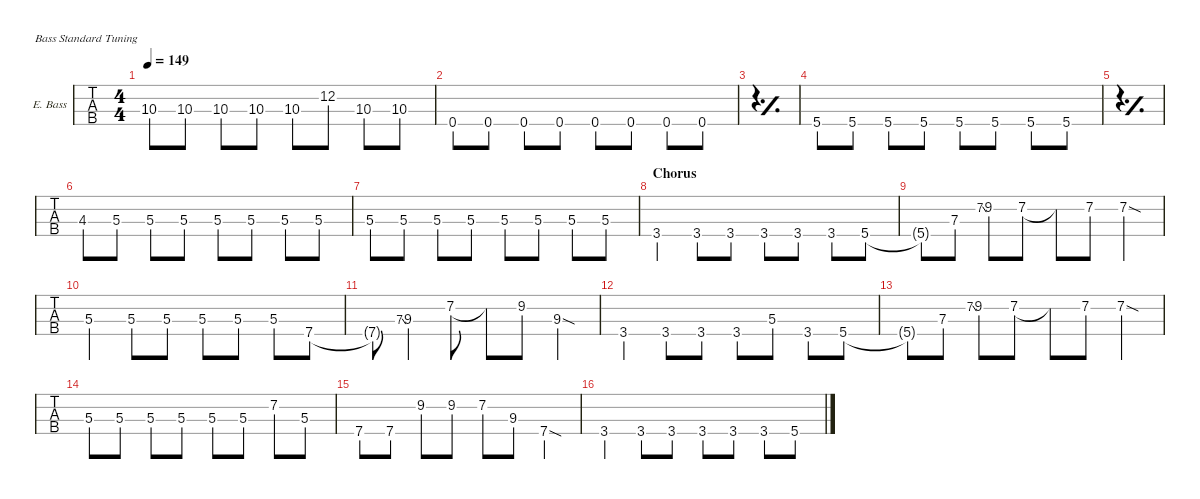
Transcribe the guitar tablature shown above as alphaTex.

\defaultSystemsLayout 4
\hideDynamics
\bracketExtendMode nobrackets
\firstSystemTrackNameOrientation horizontal
\track ("Ele. Bass" "E. Bass") {defaultSystemsLayout 4 instrument electricbassfinger}
\staff {tabs}
\tuning (G2 D2 A1 E1)
\ts (4 4)
\tempo 149
\clef f4
\scale
0.23625
\ks d
10.3{acc forcenatural}.8{dy f beam Down} 10.3{acc forcenatural}.8{beam Down} 10.3{acc forcenatural}.8{beam Down} 10.3{acc forcenatural}.8{beam Down} 10.3{acc forcenatural}.8{beam Down} 12.2{acc forcenatural}.8{beam Down} 10.3{acc forcenatural}.8{beam Down} 10.3{acc forcenatural}.8{beam Down} |
\scale
0.291251 0.4{acc forcenatural}.8{beam Up} 0.4{acc forcenatural}.8{beam Up} 0.4{acc forcenatural}.8{beam Up} 0.4{acc forcenatural}.8{beam Up} 0.4{acc forcenatural}.8{beam Up} 0.4{acc forcenatural}.8{beam Up} 0.4{acc forcenatural}.8{beam Up} 0.4{acc forcenatural}.8{beam Up} |
\simile simple
\scale
0.236251 |
\simile none
\scale
0.236248 5.4{acc forcenatural}.8{beam Up} 5.4{acc forcenatural}.8{beam Up} 5.4{acc forcenatural}.8{beam Up} 5.4{acc forcenatural}.8{beam Up} 5.4{acc forcenatural}.8{beam Up} 5.4{acc forcenatural}.8{beam Up} 5.4{acc forcenatural}.8{beam Up} 5.4{acc forcenatural}.8{beam Up} |
\simile simple
\scale
0.23625 |
\simile none
\scale
0.527502 4.3{acc #}.8{beam Up} 5.3{acc forcenatural}.8{beam Up} 5.3{acc forcenatural}.8{beam Up} 5.3{acc forcenatural}.8{beam Up} 5.3{acc forcenatural}.8{beam Up} 5.3{acc forcenatural}.8{beam Up} 5.3{acc forcenatural}.8{beam Up} 5.3{acc forcenatural}.8{beam Up} |
\scale
0.472498 5.3{acc forcenatural}.8{beam Up} 5.3{acc forcenatural}.8{beam Up} 5.3{acc forcenatural}.8{beam Up} 5.3{acc forcenatural}.8{beam Up} 5.3{acc forcenatural}.8{beam Up} 5.3{acc forcenatural}.8{beam Up} 5.3{acc forcenatural}.8{beam Up} 5.3{acc forcenatural}.8{beam Up} |
\section ("" "Chorus")
\scale
0.29125 3.4{acc forcenatural}.4{beam Up} 3.4{acc forcenatural}.8{beam Up} 3.4{acc forcenatural}.8{beam Up} 3.4{acc forcenatural}.8{beam Up} 3.4{acc forcenatural}.8{beam Up} 3.4{acc forcenatural}.8{beam Up} 5.4{acc forcenatural}.8{beam Up} |
\scale
0.23625 5.4{t acc forcenatural}.8{beam Down} 7.3{acc forcenatural}.8{beam Down} 7.2{ss acc forcenatural}.8{gr beam Up} 9.2{acc forcenatural}.8{beam Down} 7.2{acc forcenatural}.8{beam Down} 7.2{t acc forcenatural}.8{beam Down} 7.2{acc forcenatural}.8{beam Down} 7.2{sod acc forcenatural}.4{beam Down} |
\scale
0.23625 5.3{acc forcenatural}.4{beam Down} 5.3{acc forcenatural}.8{beam Up} 5.3{acc forcenatural}.8{beam Up} 5.3{acc forcenatural}.8{beam Up} 5.3{acc forcenatural}.8{beam Up} 5.3{acc forcenatural}.8{beam Up} 7.4{acc forcenatural}.8{beam Up} |
\scale
0.23625 7.4{t acc forcenatural}.8{beam Up} 7.3{ss acc forcenatural}.8{gr beam Up} 9.3{acc #}.4{beam Down} 7.2{acc forcenatural}.8{beam Down} 7.2{t acc forcenatural}.8{beam Down} 9.2{acc forcenatural}.8{beam Down} 9.3{sod acc #}.4{beam Down} |
\scale
0.291251 3.4{acc forcenatural}.4{beam Up} 3.4{acc forcenatural}.8{beam Up} 3.4{acc forcenatural}.8{beam Up} 3.4{acc forcenatural}.8{beam Up} 5.3{acc forcenatural}.8{beam Up} 3.4{acc forcenatural}.8{beam Up} 5.4{acc forcenatural}.8{beam Up} |
\scale
0.23625 5.4{t acc forcenatural}.8{beam Down} 7.3{acc forcenatural}.8{beam Down} 7.2{ss acc forcenatural}.8{gr beam Up} 9.2{acc forcenatural}.8{beam Down} 7.2{acc forcenatural}.8{beam Down} 7.2{t acc forcenatural}.8{beam Down} 7.2{acc forcenatural}.8{beam Down} 7.2{sod acc forcenatural}.4{beam Down} |
\scale
0.23625 5.3{acc forcenatural}.8{beam Up} 5.3{acc forcenatural}.8{beam Up} 5.3{acc forcenatural}.8{beam Up} 5.3{acc forcenatural}.8{beam Up} 5.3{acc forcenatural}.8{beam Down} 5.3{acc forcenatural}.8{beam Down} 7.2{acc forcenatural}.8{beam Down} 5.3{acc forcenatural}.8{beam Down} |
\scale
0.23625 7.4{acc forcenatural}.8{beam Down} 7.4{acc forcenatural}.8{beam Down} 9.2{acc forcenatural}.8{beam Down} 9.2{acc forcenatural}.8{beam Down} 7.2{acc forcenatural}.8{beam Down} 9.3{acc #}.8{beam Down} 7.4{sod acc forcenatural}.4{beam Up} |
\scale
0.291251 3.4{acc forcenatural}.4{beam Up} 3.4{acc forcenatural}.8{beam Up} 3.4{acc forcenatural}.8{beam Up} 3.4{acc forcenatural}.8{beam Up} 3.4{acc forcenatural}.8{beam Up} 3.4{acc forcenatural}.8{beam Up} 5.4{acc forcenatural}.8{beam Up}
